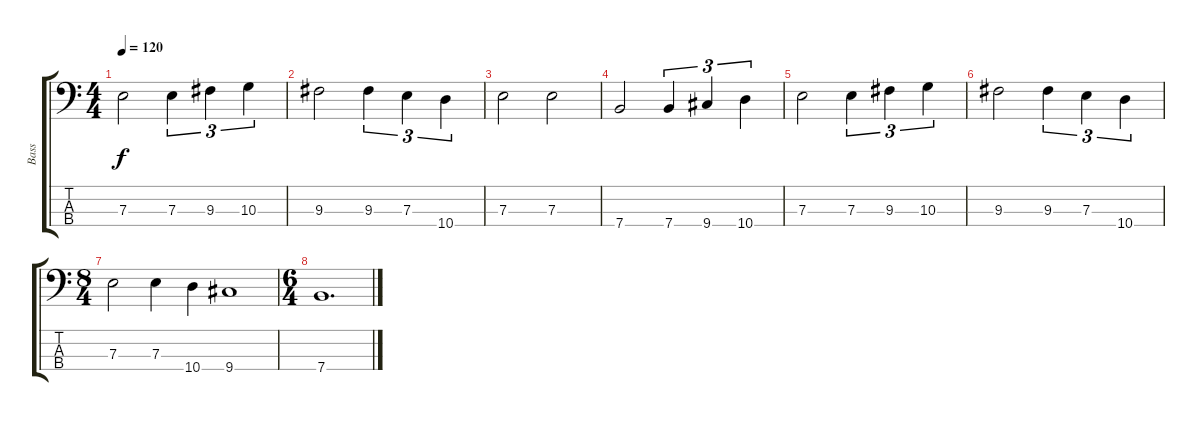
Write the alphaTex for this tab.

\track ("Bass" "Bass") {instrument electricbassfinger}
\staff {score tabs}
\tuning (G2 D2 A1 E1) {hide}
\ts (4 4)
\tempo 120
\clef f4
\ks c
7.3.2{dy f} 7.3.4{tu (3 2)} 9.3.4{tu (3 2)} 10.3.4{tu (3 2)} |
9.3.2 9.3.4{tu (3 2)} 7.3.4{tu (3 2)} 10.4.4{tu (3 2)} |
7.3.2 7.3.2 |
7.4.2 7.4.4{tu (3 2)} 9.4.4{tu (3 2)} 10.4.4{tu (3 2)} |
7.3.2 7.3.4{tu (3 2)} 9.3.4{tu (3 2)} 10.3.4{tu (3 2)} |
9.3.2 9.3.4{tu (3 2)} 7.3.4{tu (3 2)} 10.4.4{tu (3 2)} |
\ts (8 4)
7.3.2 7.3.4 10.4.4 9.4.1 |
\ts (6 4)
7.4.1{d}
